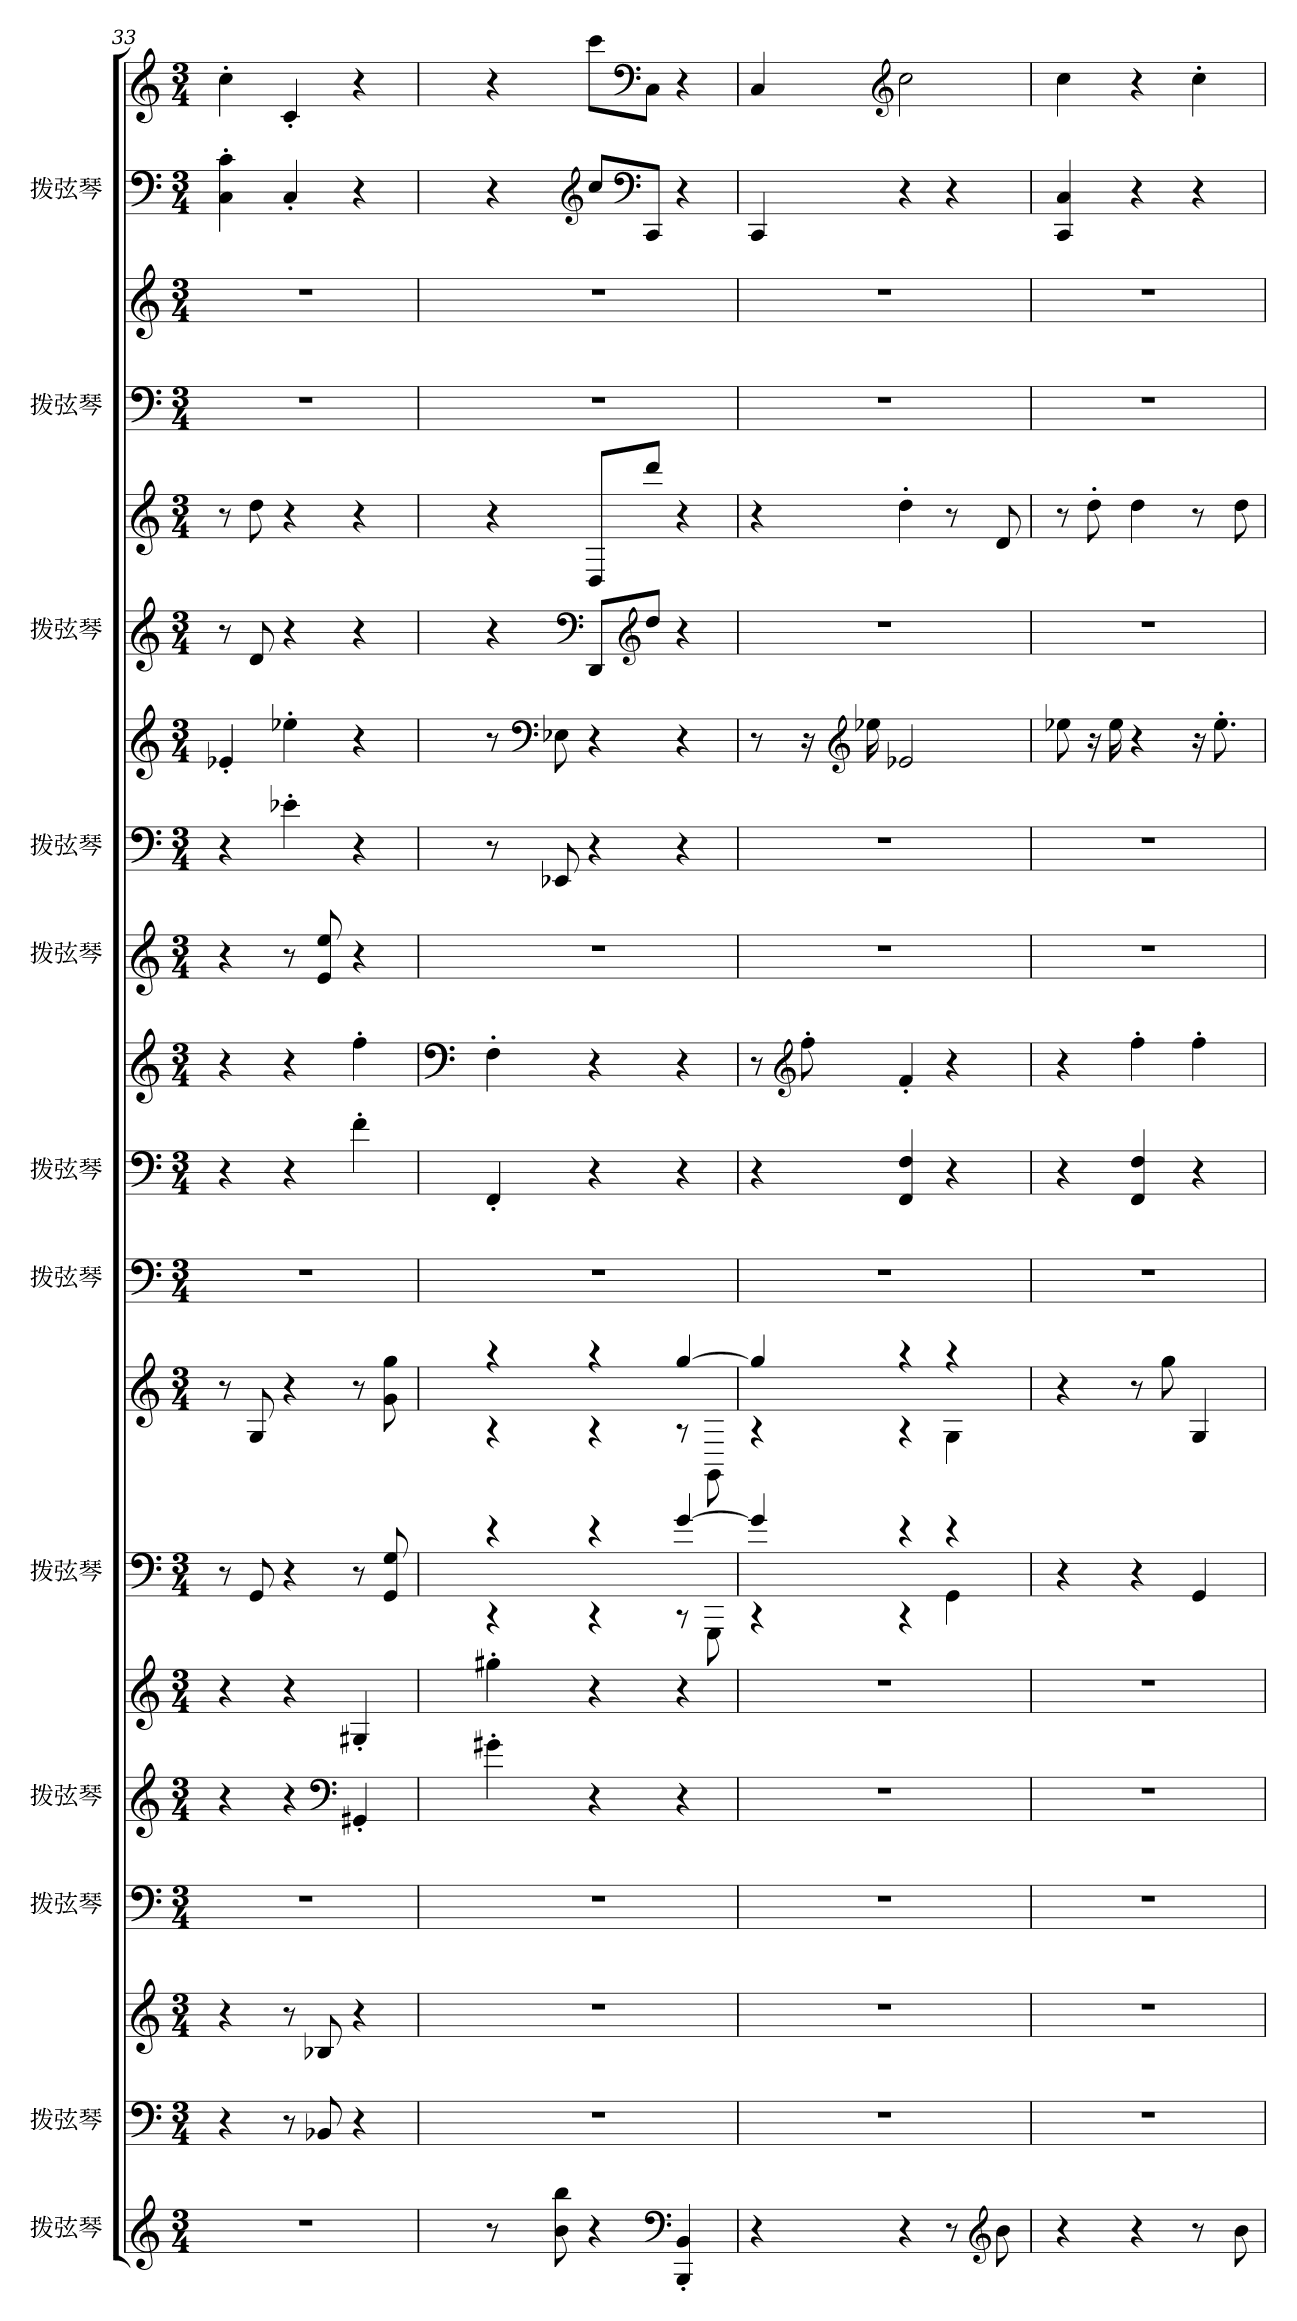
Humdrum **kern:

**kern	**kern	**kern	**kern	**kern	**kern	**kern	**kern	**kern	**kern	**kern	**kern	**kern	**kern	**kern	**kern	**kern	**kern	**kern	**kern
*part12	*part11	*part11	*part10	*part9	*part9	*part8	*part8	*part7	*part6	*part6	*part5	*part4	*part4	*part3	*part3	*part2	*part2	*part1	*part1
*staff20	*staff19	*staff18	*staff17	*staff16	*staff15	*staff14	*staff13	*staff12	*staff11	*staff10	*staff9	*staff8	*staff7	*staff6	*staff5	*staff4	*staff3	*staff2	*staff1
*I"拨弦琴	*I"拨弦琴	*	*I"拨弦琴	*I"拨弦琴	*	*I"拨弦琴	*	*I"拨弦琴	*I"拨弦琴	*	*I"拨弦琴	*I"拨弦琴	*	*I"拨弦琴	*	*I"拨弦琴	*	*I"拨弦琴	*
!!LO:PB:g=z
*clefG2	*clefF4	*clefG2	*clefF4	*clefG2	*clefG2	*clefF4	*clefG2	*clefF4	*clefF4	*clefG2	*clefG2	*clefF4	*clefG2	*clefG2	*clefG2	*clefF4	*clefG2	*clefF4	*clefG2
*k[]	*k[]	*k[]	*k[]	*k[]	*k[]	*k[]	*k[]	*k[]	*k[]	*k[]	*k[]	*k[]	*k[]	*k[]	*k[]	*k[]	*k[]	*k[]	*k[]
*M3/4	*M3/4	*M3/4	*M3/4	*M3/4	*M3/4	*M3/4	*M3/4	*M3/4	*M3/4	*M3/4	*M3/4	*M3/4	*M3/4	*M3/4	*M3/4	*M3/4	*M3/4	*M3/4	*M3/4
=33	=33	=33	=33	=33	=33	=33	=33	=33	=33	=33	=33	=33	=33	=33	=33	=33	=33	=33	=33
2.r	4r	4r	2.r	4r	4r	8r	8r	2.r	4r	4r	4r	4r	4e-X'/	8r	8r	2.r	2.r	4C\' 4c\'	4cc'\
.	.	.	.	.	.	8GG/	8G/	.	.	.	.	.	.	8d/	8dd\	.	.	.	.
.	8r	8r	.	4r	4r	4r	4r	.	4r	4r	8r	4e-X'\	4ee-X'\	4r	4r	.	.	4C'/	4c'/
.	8BB-X/	8B-X/	.	.	.	.	.	.	.	.	8e/ 8ee/	.	.	.	.	.	.	.	.
*	*	*	*	*clefF4	*	*	*	*	*	*	*	*	*	*	*	*	*	*	*
.	4r	4r	.	4GG#X'/	4G#X'/	8r	8r	.	4f'\	4ff'\	4r	4r	4r	4r	4r	.	.	4r	4r
.	.	.	.	.	.	8GG/ 8G/	8g\ 8gg\	.	.	.	.	.	.	.	.	.	.	.	.
=34	=34	=34	=34	=34	=34	=34	=34	=34	=34	=34	=34	=34	=34	=34	=34	=34	=34	=34	=34
*	*	*	*	*	*	*	*	*	*	*clefF4	*	*	*	*	*	*	*	*	*
*	*	*	*	*	*	*^	*^	*	*	*	*	*	*	*	*	*	*	*	*
8r	2.r	2.r	2.r	4g#X'\	4gg#X'\	4r	4r	4r	4r	2.r	4FF'/	4F'\	2.r	8r	8r	4r	4r	2.r	2.r	4r	4r
*	*	*	*	*	*	*	*	*	*	*	*	*	*	*	*clefF4	*	*	*	*	*	*
8b\ 8bb\	.	.	.	.	.	.	.	.	.	.	.	.	.	8EE-X/	8E-X\	.	.	.	.	.	.
*	*	*	*	*	*	*	*	*	*	*	*	*	*	*	*	*clefF4	*	*	*	*clefG2	*
4r	.	.	.	4r	4r	4r	4r	4r	4r	.	4r	4r	.	4r	4r	8DD/L	8D/L	.	.	8cc/L	8ccc\L
*	*	*	*	*	*	*	*	*	*	*	*	*	*	*	*	*clefG2	*	*	*	*clefF4	*clefF4
.	.	.	.	.	.	.	.	.	.	.	.	.	.	.	.	8dd/J	8ddd/J	.	.	8CC/J	8C\J
*clefF4	*	*	*	*	*	*	*	*	*	*	*	*	*	*	*	*	*	*	*	*	*
4BBB/' 4BB/'	.	.	.	4r	4r	[4g/	8r	[4gg/	8r	.	4r	4r	.	4r	4r	4r	4r	.	.	4r	4r
.	.	.	.	.	.	.	8GGG\	.	8GG\	.	.	.	.	.	.	.	.	.	.	.	.
=35	=35	=35	=35	=35	=35	=35	=35	=35	=35	=35	=35	=35	=35	=35	=35	=35	=35	=35	=35	=35	=35
4r	2.r	2.r	2.r	2.r	2.r	4g/]	4r	4gg/]	4r	2.r	4r	8r	2.r	2.r	8r	2.r	4r	2.r	2.r	4CC/	4C/
*	*	*	*	*	*	*	*	*	*	*	*	*clefG2	*	*	*	*	*	*	*	*	*
.	.	.	.	.	.	.	.	.	.	.	.	8ff'\	.	.	16r	.	.	.	.	.	.
*	*	*	*	*	*	*	*	*	*	*	*	*	*	*	*clefG2	*	*	*	*	*	*
.	.	.	.	.	.	.	.	.	.	.	.	.	.	.	16ee-X\	.	.	.	.	.	.
*	*	*	*	*	*	*	*	*	*	*	*	*	*	*	*	*	*	*	*	*	*clefG2
4r	.	.	.	.	.	4r	4r	4r	4r	.	4FF/ 4F/	4f'/	.	.	2e-X/	.	4dd'\	.	.	4r	2cc\
8r	.	.	.	.	.	4r	4GG\	4r	4G\	.	4r	4r	.	.	.	.	8r	.	.	4r	.
*clefG2	*	*	*	*	*	*	*	*	*	*	*	*	*	*	*	*	*	*	*	*	*
8b\	.	.	.	.	.	.	.	.	.	.	.	.	.	.	.	.	8d/	.	.	.	.
*	*	*	*	*	*	*v	*v	*	*	*	*	*	*	*	*	*	*	*	*	*	*
*	*	*	*	*	*	*	*v	*v	*	*	*	*	*	*	*	*	*	*	*	*
!!LO:PB:g=z
=36	=36	=36	=36	=36	=36	=36	=36	=36	=36	=36	=36	=36	=36	=36	=36	=36	=36	=36	=36
4r	2.r	2.r	2.r	2.r	2.r	4r	4r	2.r	4r	4r	2.r	2.r	8ee-X\	2.r	8r	2.r	2.r	4CC/ 4C/	4cc\
.	.	.	.	.	.	.	.	.	.	.	.	.	16r	.	8dd'\	.	.	.	.
.	.	.	.	.	.	.	.	.	.	.	.	.	16ee-\	.	.	.	.	.	.
4r	.	.	.	.	.	4r	8r	.	4FF/ 4F/	4ff'\	.	.	4r	.	4dd\	.	.	4r	4r
.	.	.	.	.	.	.	8gg\	.	.	.	.	.	.	.	.	.	.	.	.
8r	.	.	.	.	.	4GG/	4G/	.	4r	4ff'\	.	.	16r	.	8r	.	.	4r	4cc'\
.	.	.	.	.	.	.	.	.	.	.	.	.	8.ee-'\	.	.	.	.	.	.
8b\	.	.	.	.	.	.	.	.	.	.	.	.	.	.	8dd\	.	.	.	.
=	=	=	=	=	=	=	=	=	=	=	=	=	=	=	=	=	=	=	=
*-	*-	*-	*-	*-	*-	*-	*-	*-	*-	*-	*-	*-	*-	*-	*-	*-	*-	*-	*-
